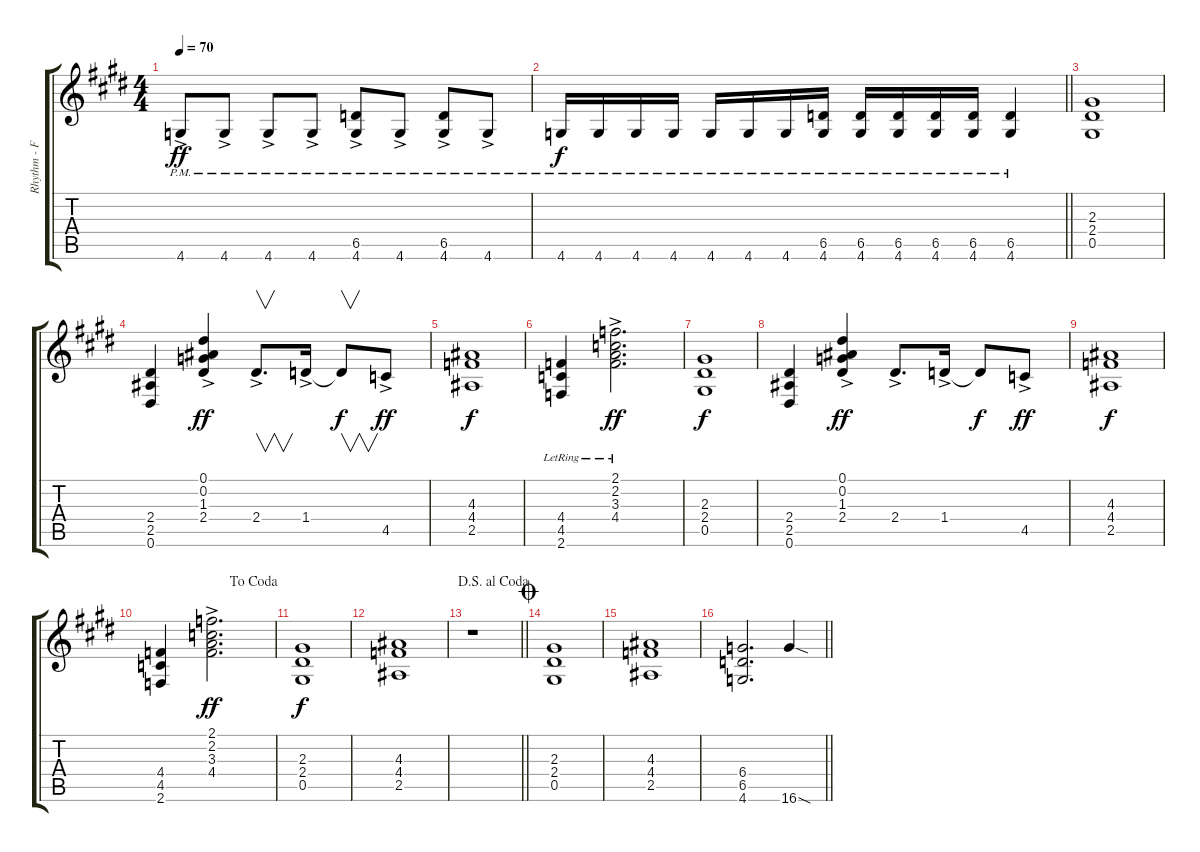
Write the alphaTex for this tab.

\track ("Rhythm - Frank DiConstanza" "Rhythm - F") {instrument distortionguitar}
\staff {score tabs}
\tuning (Eb4 Bb3 Gb3 Db3 Ab2 Eb2) {hide}
\ts (4 4)
\tempo 70
\clef g2
\ks c#minor
4.6{ac pm}.8{dy ff} 4.6{ac pm}.8 4.6{ac pm}.8 4.6{ac pm}.8 (6.5{ac pm} 4.6{ac pm}).8 4.6{ac pm}.8 (6.5{ac pm} 4.6{ac pm}).8 4.6{ac pm}.8 |
\barLineRight lightlight
4.6{pm}.16{dy f} 4.6{pm}.16 4.6{pm}.16 4.6{pm}.16 4.6{pm}.16 4.6{pm}.16 4.6{pm}.16 (6.5{pm} 4.6{pm}).16 (6.5{pm} 4.6{pm}).16 (6.5{pm} 4.6{pm}).16 (6.5{pm} 4.6{pm}).16 (6.5{pm} 4.6{pm}).16 (6.5{pm} 4.6{pm}).4 |
\ks e
(2.3 2.4 0.5).1 |
\ks c#minor
(2.4 2.5 0.6).4 (0.1{ac} 0.2{ac} 1.3{ac} 2.4{ac}).4{dy ff} 2.4{ac}.8{v d} 1.4{ac}.16 1.4{t}.8{v dy f} 4.5{ac}.8{dy ff} |
(4.3 4.4 2.5).1{dy f} |
(4.4{lr} 4.5{lr} 2.6{lr}).4 (2.1{ac lr} 2.2{ac lr} 3.3{ac lr} 4.4{ac lr}).2{d dy ff} |
\ks e
(2.3 2.4 0.5).1{dy f} |
\ks c#minor
(2.4 2.5 0.6).4 (0.1{ac} 0.2{ac} 1.3{ac} 2.4{ac}).4{dy ff} 2.4{ac}.8{d} 1.4{ac}.16 1.4{t}.8{dy f} 4.5{ac}.8{dy ff} |
(4.3 4.4 2.5).1{dy f} |
\jump dacoda
(4.4 4.5 2.6).4 (2.1{ac} 2.2{ac} 3.3{ac} 4.4{ac}).2{d dy ff} |
\ks e
(2.3 2.4 0.5).1{dy f} |
\ks c#minor
(4.3 4.4 2.5).1 |
\jump dalsegnoalcoda
\barLineRight lightlight
r.1 |
\jump coda
\ks e
(2.3 2.4 0.5).1 |
\ks c#minor
(4.3 4.4 2.5).1 |
\barLineRight lightlight
(6.4 6.5 4.6).2{d} 16.6{sod}.4
